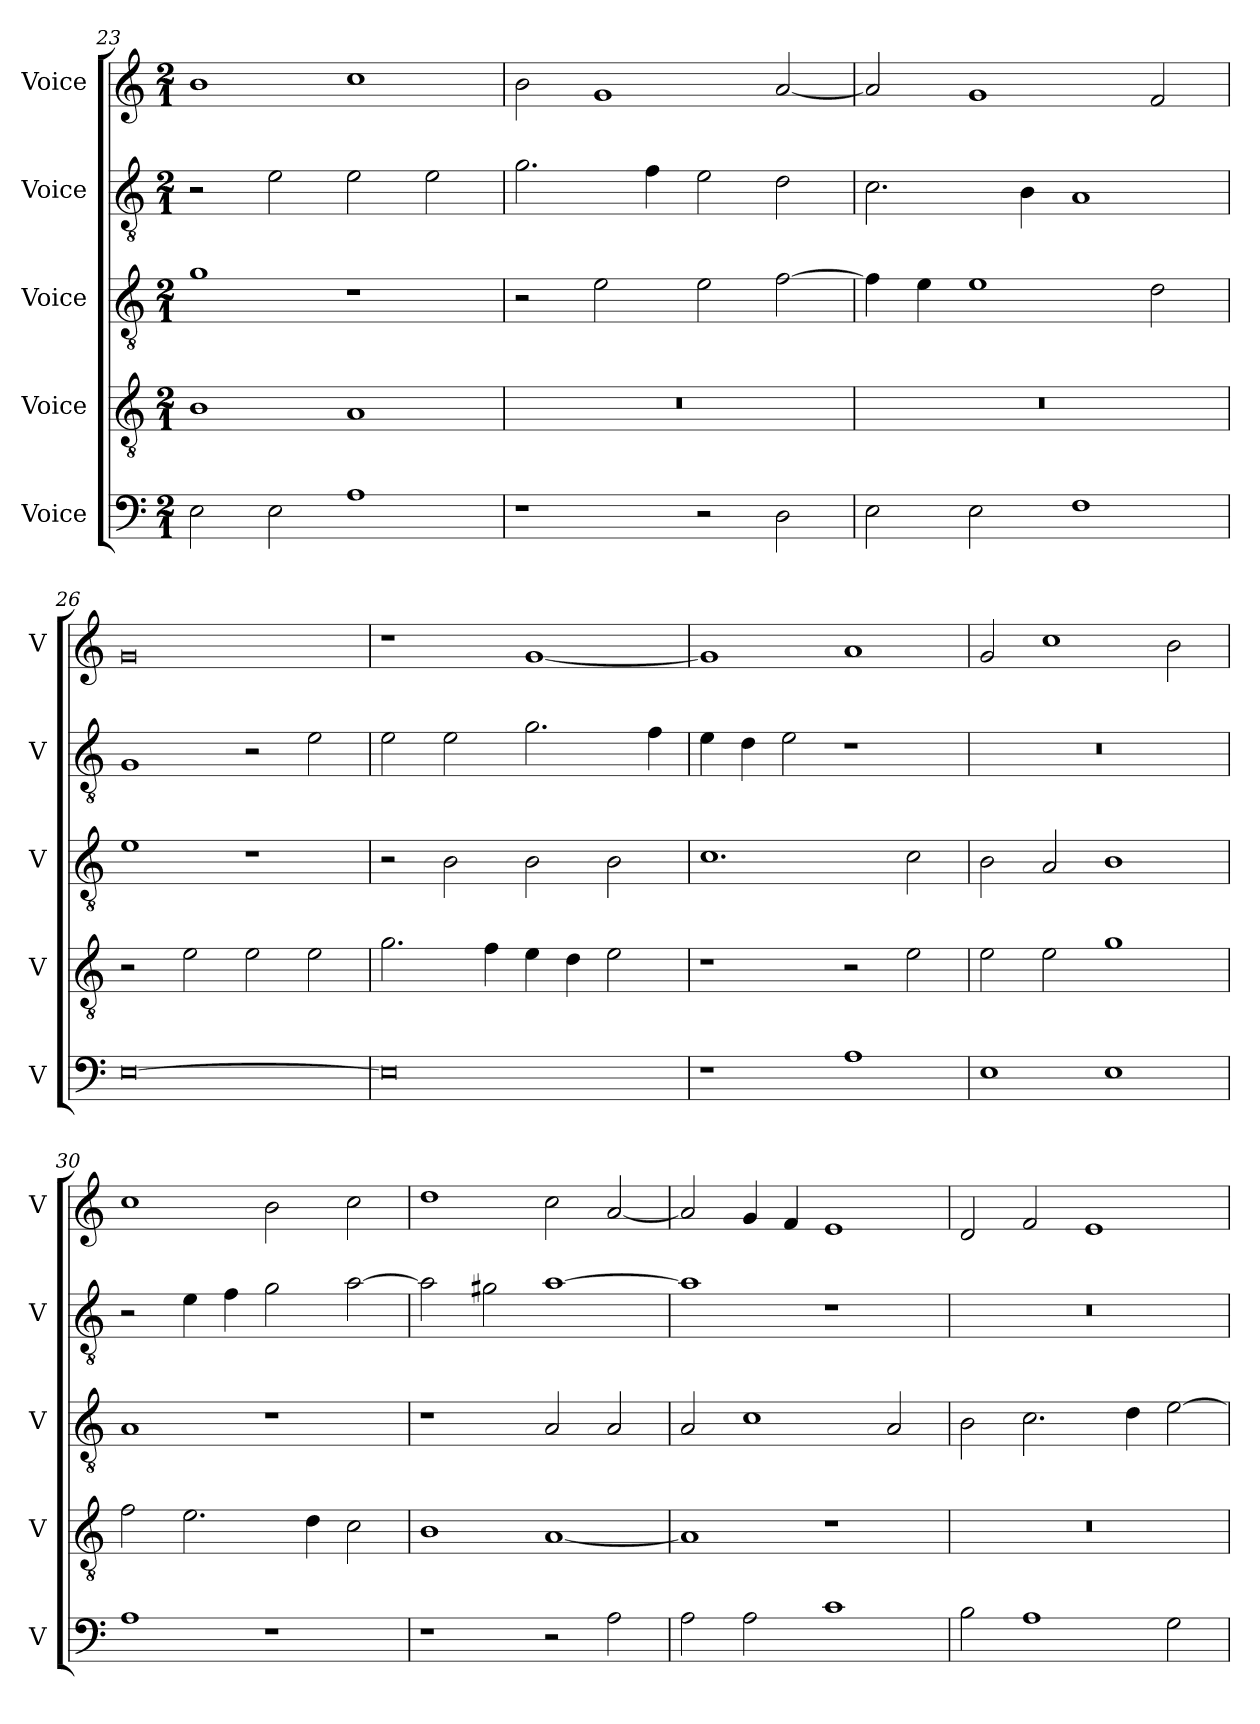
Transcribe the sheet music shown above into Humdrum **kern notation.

**kern	**kern	**kern	**kern	**kern
*part5	*part4	*part3	*part2	*part1
*staff5	*staff4	*staff3	*staff2	*staff1
*I"Voice	*I"Voice	*I"Voice	*I"Voice	*I"Voice
*I'V	*I'V	*I'V	*I'V	*I'V
!!LO:PB:g=z
*clefF4	*clefGv2	*clefGv2	*clefGv2	*clefG2
*k[]	*k[]	*k[]	*k[]	*k[]
*M2/1	*M2/1	*M2/1	*M2/1	*M2/1
=23	=23	=23	=23	=23
2E\	1B	1g	2r	1b
2E\	.	.	2e\	.
1A	1A	1r	2e\	1cc
.	.	.	2e\	.
=24	=24	=24	=24	=24
1r	0r	2r	2.g\	2b\
.	.	2e\	.	1g
.	.	.	4f\	.
2r	.	2e\	2e\	.
2D\	.	[2f\	2d\	[2a/
=25	=25	=25	=25	=25
2E\	0r	4f\]	2.c\	2a/]
.	.	4e\	.	.
2E\	.	1e	.	1g
.	.	.	4B\	.
1F	.	.	1A	.
.	.	2d\	.	2f/
=26	=26	=26	=26	=26
[0E	2r	1e	1G	0g
.	2e\	.	.	.
.	2e\	1r	2r	.
.	2e\	.	2e\	.
!!LO:LB:g=z
=27	=27	=27	=27	=27
0E]	2.g\	2r	2e\	1r
.	.	2B\	2e\	.
.	4f\	.	.	.
.	4e\	2B\	2.g\	[1g
.	4d\	.	.	.
.	2e\	2B\	.	.
.	.	.	4f\	.
=28	=28	=28	=28	=28
1r	1r	1.c	4e\	1g]
.	.	.	4d\	.
.	.	.	2e\	.
1A	2r	.	1r	1a
.	2e\	2c\	.	.
=29	=29	=29	=29	=29
1E	2e\	2B\	0r	2g/
.	2e\	2A/	.	1cc
1E	1g	1B	.	.
.	.	.	.	2b\
!!LO:LB:g=z
=30	=30	=30	=30	=30
1A	2f\	1A	2r	1cc
.	2.e\	.	4e\	.
.	.	.	4f\	.
1r	.	1r	2g\	2b\
.	4d\	.	.	.
.	2c\	.	[2a\	2cc\
=31	=31	=31	=31	=31
1r	1B	1r	2a\]	1dd
.	.	.	2g#X\	.
2r	[1A	2A/	[1a	2cc\
2A\	.	2A/	.	[2a/
=32	=32	=32	=32	=32
2A\	1A]	2A/	1a]	2a/]
2A\	.	1c	.	4g/
.	.	.	.	4f/
1c	1r	.	1r	1e
.	.	2A/	.	.
=33	=33	=33	=33	=33
2B\	0r	2B\	0r	2d/
1A	.	2.c\	.	2f/
.	.	.	.	1e
.	.	4d\	.	.
2G\	.	[2e\	.	.
=	=	=	=	=
*-	*-	*-	*-	*-
